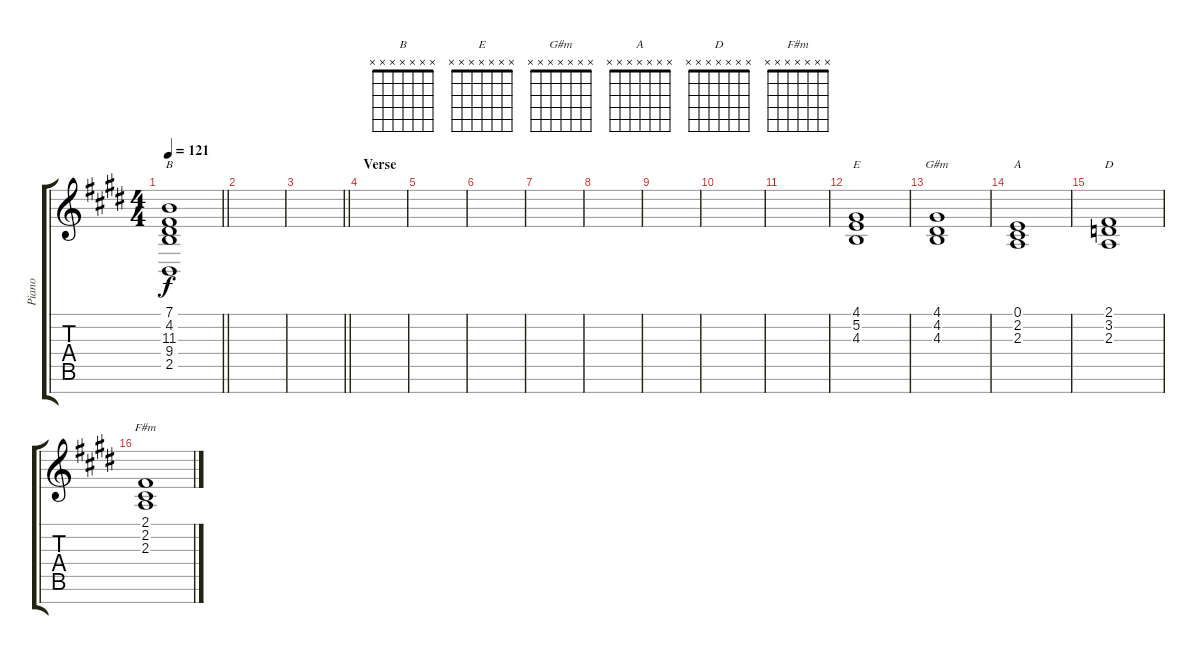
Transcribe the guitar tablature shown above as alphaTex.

\track ("Piano" "Piano") {instrument brightacousticpiano}
\staff {score tabs}
\tuning (E4 B3 G3 D3 A2 E2 B1) {hide}
\chord ("B" x x x x x x x)
\chord ("E" x x x x x x x)
\chord ("G#m" x x x x x x x)
\chord ("A" x x x x x x x)
\chord ("D" x x x x x x x)
\chord ("F#m" x x x x x x x)
\ts (4 4)
\tempo 121
\clef g2
\barLineRight lightlight
\ks e
(7.1 4.2 11.3 9.4 2.5).1{ch "B" dy f} |
|
\barLineRight lightlight
|
\section ("" "Verse")
|
|
|
|
|
|
|
|
(4.1 5.2 4.3).1{ch "E" volume 9 instrument pad5bowed} |
(4.1 4.2 4.3).1{ch "G#m"} |
(0.1 2.2 2.3).1{ch "A"} |
(2.1 3.2 2.3).1{ch "D"} |
(2.1 2.2 2.3).1{ch "F#m"}
